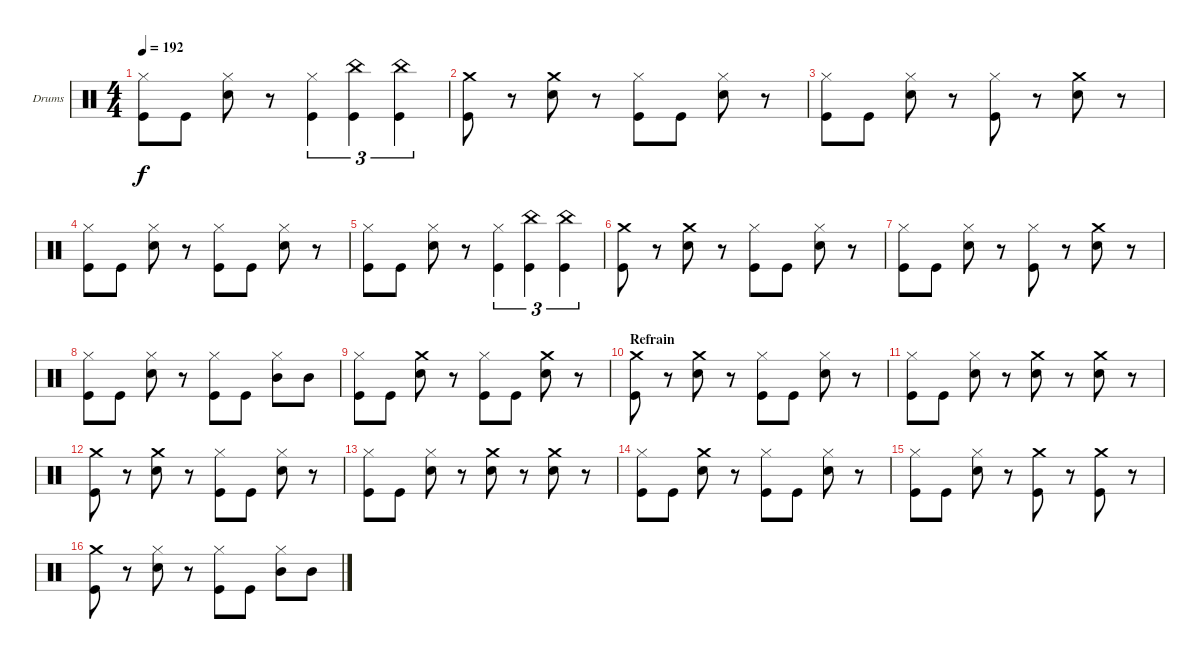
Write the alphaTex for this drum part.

\bracketExtendMode groupsimilarinstruments
\firstSystemTrackNameOrientation horizontal
\otherSystemsTrackNameOrientation horizontal
\track ("Drumkit" "Drums") {instrument percussion}
\staff {score}
\articulation defaults
\ts (4 4)
\tempo 192
\clef neutral
\ks c
("Kick (hit)" "Hi-Hat (closed)").8{dy f} "Kick (hit)".8 ("Snare (hit) 2" "Hi-Hat (closed)").8 r.8 ("Hi-Hat (closed)" "Kick (hit)").4{tu (3 2)} ("China (hit)" "Kick (hit)").4{tu (3 2)} ("China (hit)" "Kick (hit)").4{tu (3 2)} |
("Kick (hit)" "Crash medium (hit)").8 r.8 ("Crash medium (hit)" "Snare (hit) 2").8 r.8 ("Hi-Hat (closed)" "Kick (hit)").8 "Kick (hit)".8 ("Hi-Hat (closed)" "Snare (hit) 2").8 r.8 |
("Kick (hit)" "Hi-Hat (closed)").8 "Kick (hit)".8 ("Snare (hit) 2" "Hi-Hat (closed)").8 r.8 ("Hi-Hat (closed)" "Kick (hit)").8 r.8 ("Crash medium (hit)" "Snare (hit) 2").8 r.8 |
("Hi-Hat (closed)" "Kick (hit)").8 "Kick (hit)".8 ("Snare (hit) 2" "Hi-Hat (closed)").8 r.8 ("Hi-Hat (closed)" "Kick (hit)").8 "Kick (hit)".8 ("Snare (hit) 2" "Hi-Hat (closed)").8 r.8 |
("Kick (hit)" "Hi-Hat (closed)").8 "Kick (hit)".8 ("Snare (hit) 2" "Hi-Hat (closed)").8 r.8 ("Hi-Hat (closed)" "Kick (hit)").4{tu (3 2)} ("China (hit)" "Kick (hit)").4{tu (3 2)} ("China (hit)" "Kick (hit)").4{tu (3 2)} |
("Kick (hit)" "Crash medium (hit)").8 r.8 ("Crash medium (hit)" "Snare (hit) 2").8 r.8 ("Hi-Hat (closed)" "Kick (hit)").8 "Kick (hit)".8 ("Hi-Hat (closed)" "Snare (hit) 2").8 r.8 |
("Kick (hit)" "Hi-Hat (closed)").8 "Kick (hit)".8 ("Snare (hit) 2" "Hi-Hat (closed)").8 r.8 ("Hi-Hat (closed)" "Kick (hit)").8 r.8 ("Crash medium (hit)" "Snare (hit) 2").8 r.8 |
("Hi-Hat (closed)" "Kick (hit)").8 "Kick (hit)".8 ("Snare (hit) 2" "Hi-Hat (closed)").8 r.8 ("Hi-Hat (closed)" "Kick (hit)").8 "Kick (hit)".8 ("Mid Tom (hit)" "Hi-Hat (closed)").8 "Mid Tom (hit)".8 |
("Kick (hit)" "Hi-Hat (closed)").8 "Kick (hit)".8 ("Crash medium (hit)" "Snare (hit) 2").8 r.8 ("Kick (hit)" "Hi-Hat (closed)").8 "Kick (hit)".8 ("Crash medium (hit)" "Snare (hit) 2").8 r.8 |
\section ("" "Refrain")
("Kick (hit)" "Crash medium (hit)").8 r.8 ("Crash medium (hit)" "Snare (hit) 2").8 r.8 ("Hi-Hat (closed)" "Kick (hit)").8 "Kick (hit)".8 ("Hi-Hat (closed)" "Snare (hit) 2").8 r.8 |
("Kick (hit)" "Hi-Hat (closed)").8 "Kick (hit)".8 ("Snare (hit) 2" "Hi-Hat (closed)").8 r.8 ("Crash medium (hit)" "Snare (hit) 2").8 r.8 ("Crash medium (hit)" "Snare (hit) 2").8 r.8 |
("Kick (hit)" "Crash medium (hit)").8 r.8 ("Crash medium (hit)" "Snare (hit) 2").8 r.8 ("Hi-Hat (closed)" "Kick (hit)").8 "Kick (hit)".8 ("Hi-Hat (closed)" "Snare (hit) 2").8 r.8 |
("Kick (hit)" "Hi-Hat (closed)").8 "Kick (hit)".8 ("Snare (hit) 2" "Hi-Hat (closed)").8 r.8 ("Snare (hit) 2" "Crash medium (hit)").8 r.8 ("Snare (hit) 2" "Crash medium (hit)").8 r.8 |
("Kick (hit)" "Hi-Hat (closed)").8 "Kick (hit)".8 ("Crash medium (hit)" "Snare (hit) 2").8 r.8 ("Hi-Hat (closed)" "Kick (hit)").8 "Kick (hit)".8 ("Hi-Hat (closed)" "Snare (hit) 2").8 r.8 |
("Kick (hit)" "Hi-Hat (closed)").8 "Kick (hit)".8 ("Snare (hit) 2" "Hi-Hat (closed)").8 r.8 ("Crash medium (hit)" "Kick (hit)").8 r.8 ("Crash medium (hit)" "Kick (hit)").8 r.8 |
("Kick (hit)" "Crash medium (hit)").8 r.8 ("Hi-Hat (closed)" "Snare (hit) 2").8 r.8 ("Hi-Hat (closed)" "Kick (hit)").8 "Kick (hit)".8 ("Mid Tom (hit)" "Hi-Hat (closed)").8 "Mid Tom (hit)".8
